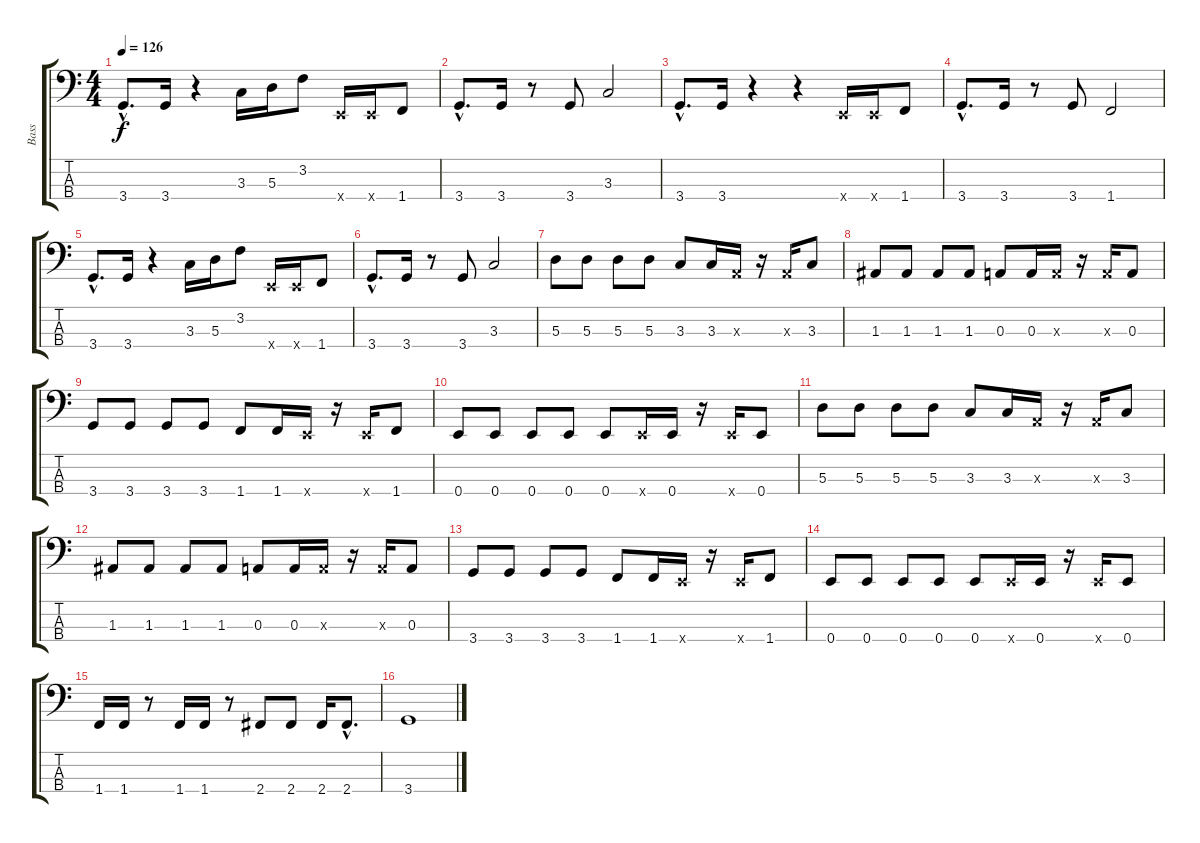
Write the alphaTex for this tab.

\track ("Bass" "Bass") {instrument electricbassfinger}
\staff {score tabs}
\tuning (G2 D2 A1 E1) {hide}
\ts (4 4)
\tempo 126
\clef f4
\ks c
3.4{hac}.8{d dy f} 3.4.16 r.4 3.3.16 5.3.16 3.2.8 0.4{x}.16 0.4{x}.16 1.4.8 |
3.4{hac}.8{d} 3.4.16 r.8 3.4.8 3.3.2 |
3.4{hac}.8{d} 3.4.16 r.4 r.4 0.4{x}.16 0.4{x}.16 1.4.8 |
3.4{hac}.8{d} 3.4.16 r.8 3.4.8 1.4.2 |
3.4{hac}.8{d} 3.4.16 r.4 3.3.16 5.3.16 3.2.8 0.4{x}.16 0.4{x}.16 1.4.8 |
3.4{hac}.8{d} 3.4.16 r.8 3.4.8 3.3.2 |
5.3.8 5.3.8 5.3.8 5.3.8 3.3.8 3.3.16 0.3{x}.16 r.16 0.3{x}.16 3.3.8 |
1.3.8 1.3.8 1.3.8 1.3.8 0.3.8 0.3.16 0.3{x}.16 r.16 0.3{x}.16 0.3.8 |
3.4.8 3.4.8 3.4.8 3.4.8 1.4.8 1.4.16 0.4{x}.16 r.16 0.4{x}.16 1.4.8 |
0.4.8 0.4.8 0.4.8 0.4.8 0.4.8 0.4{x}.16 0.4.16 r.16 0.4{x}.16 0.4.8 |
5.3.8 5.3.8 5.3.8 5.3.8 3.3.8 3.3.16 0.3{x}.16 r.16 0.3{x}.16 3.3.8 |
1.3.8 1.3.8 1.3.8 1.3.8 0.3.8 0.3.16 0.3{x}.16 r.16 0.3{x}.16 0.3.8 |
3.4.8 3.4.8 3.4.8 3.4.8 1.4.8 1.4.16 0.4{x}.16 r.16 0.4{x}.16 1.4.8 |
0.4.8 0.4.8 0.4.8 0.4.8 0.4.8 0.4{x}.16 0.4.16 r.16 0.4{x}.16 0.4.8 |
1.4.16 1.4.16 r.8 1.4.16 1.4.16 r.8 2.4.8 2.4.8 2.4.16 2.4{hac}.8{d} |
3.4.1
